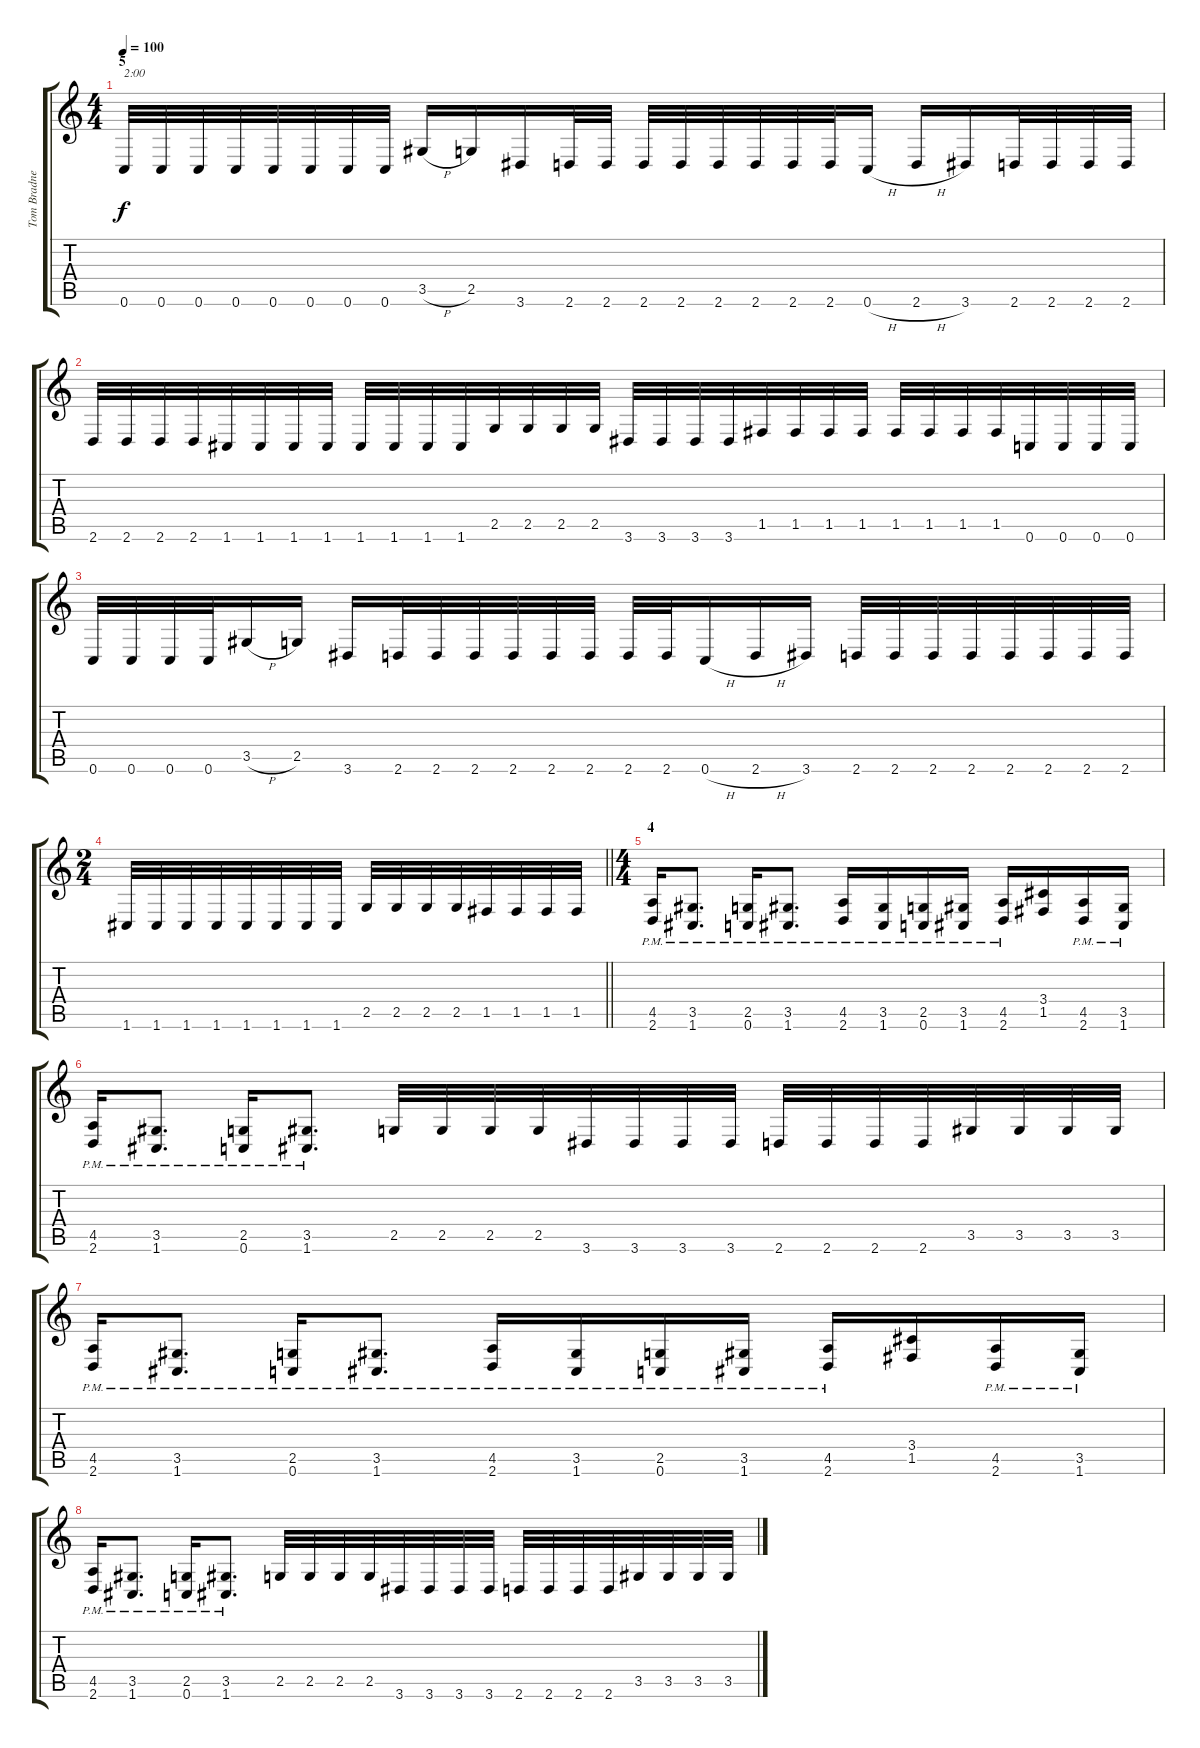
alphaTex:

\track ("Tom Bradner" "Tom Bradne") {instrument distortionguitar}
\staff {score tabs}
\tuning (C4 G3 Eb3 Bb2 F2 C2) {hide}
\ts (4 4)
\section ("" "5")
\tempo 100
\clef g2
\ks c
0.6.32{txt "2:00" dy f} 0.6.32 0.6.32 0.6.32 0.6.32 0.6.32 0.6.32 0.6.32 3.5{h}.16 2.5.16 3.6.16 2.6.32 2.6.32 2.6.32 2.6.32 2.6.32 2.6.32 2.6.32 2.6.32 0.6{h}.16 2.6{h}.16 3.6.16 2.6.32 2.6.32 2.6.32 2.6.32 |
2.6.32 2.6.32 2.6.32 2.6.32 1.6.32 1.6.32 1.6.32 1.6.32 1.6.32 1.6.32 1.6.32 1.6.32 2.5.32 2.5.32 2.5.32 2.5.32 3.6.32 3.6.32 3.6.32 3.6.32 1.5.32 1.5.32 1.5.32 1.5.32 1.5.32 1.5.32 1.5.32 1.5.32 0.6.32 0.6.32 0.6.32 0.6.32 |
0.6.32 0.6.32 0.6.32 0.6.32 3.5{h}.16 2.5.16 3.6.16 2.6.32 2.6.32 2.6.32 2.6.32 2.6.32 2.6.32 2.6.32 2.6.32 0.6{h}.16 2.6{h}.16 3.6.16 2.6.32 2.6.32 2.6.32 2.6.32 2.6.32 2.6.32 2.6.32 2.6.32 |
\ts (2 4)
\barLineRight lightlight
1.6.32 1.6.32 1.6.32 1.6.32 1.6.32 1.6.32 1.6.32 1.6.32 2.5.32 2.5.32 2.5.32 2.5.32 1.5.32 1.5.32 1.5.32 1.5.32 |
\ts (4 4)
\section ("" "4")
(4.5{pm} 2.6{pm}).16 (3.5{pm} 1.6{pm}).8{d} (2.5{pm} 0.6{pm}).16 (3.5{pm} 1.6{pm}).8{d} (4.5{pm} 2.6{pm}).16 (3.5{pm} 1.6{pm}).16 (2.5{pm} 0.6{pm}).16 (3.5{pm} 1.6{pm}).16 (4.5{pm} 2.6{pm}).16 (3.4 1.5).16 (4.5{pm} 2.6{pm}).16 (3.5{pm} 1.6{pm}).16 |
(4.5{pm} 2.6{pm}).16 (3.5{pm} 1.6{pm}).8{d} (2.5{pm} 0.6{pm}).16 (3.5{pm} 1.6{pm}).8{d} 2.5.32 2.5.32 2.5.32 2.5.32 3.6.32 3.6.32 3.6.32 3.6.32 2.6.32 2.6.32 2.6.32 2.6.32 3.5.32 3.5.32 3.5.32 3.5.32 |
(4.5{pm} 2.6{pm}).16 (3.5{pm} 1.6{pm}).8{d} (2.5{pm} 0.6{pm}).16 (3.5{pm} 1.6{pm}).8{d} (4.5{pm} 2.6{pm}).16 (3.5{pm} 1.6{pm}).16 (2.5{pm} 0.6{pm}).16 (3.5{pm} 1.6{pm}).16 (4.5{pm} 2.6{pm}).16 (3.4 1.5).16 (4.5{pm} 2.6{pm}).16 (3.5{pm} 1.6{pm}).16 |
(4.5{pm} 2.6{pm}).16 (3.5{pm} 1.6{pm}).8{d} (2.5{pm} 0.6{pm}).16 (3.5{pm} 1.6{pm}).8{d} 2.5.32 2.5.32 2.5.32 2.5.32 3.6.32 3.6.32 3.6.32 3.6.32 2.6.32 2.6.32 2.6.32 2.6.32 3.5.32 3.5.32 3.5.32 3.5.32
